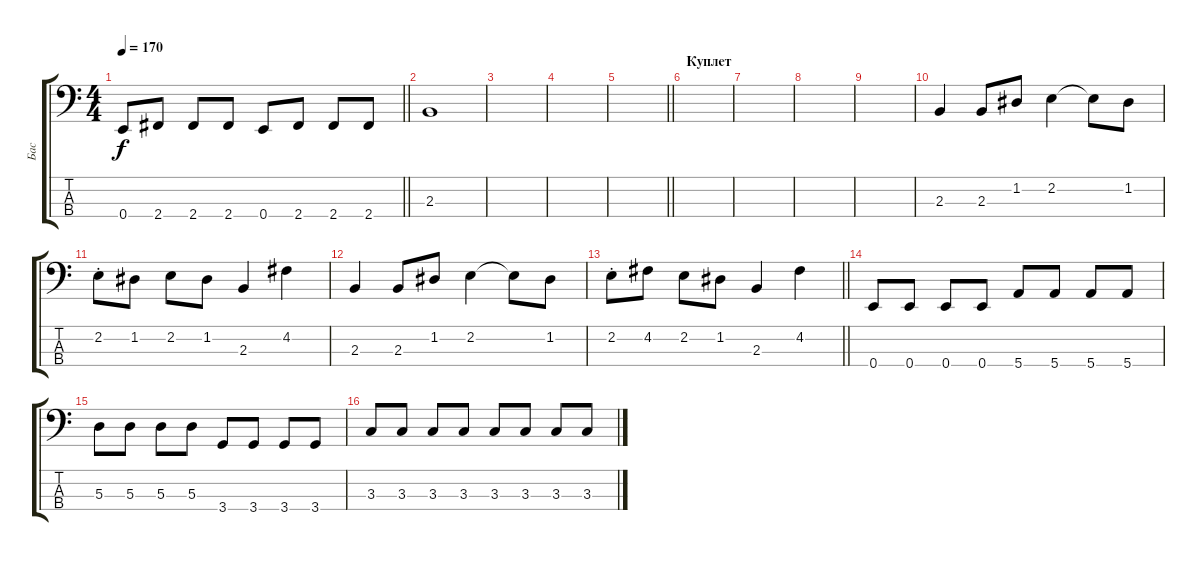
\track ("Бас" "Бас") {instrument electricbassfinger}
\staff {score tabs}
\tuning (G2 D2 A1 E1) {hide}
\ts (4 4)
\tempo 170
\clef f4
\barLineRight lightlight
\ks c
0.4.8{dy f} 2.4.8 2.4.8 2.4.8 0.4.8 2.4.8 2.4.8 2.4.8 |
\section ("" " ")
2.3.1 |
|
|
\barLineRight lightlight
|
\section ("" "Куплет")
|
|
|
|
2.3.4 2.3.8 1.2.8 2.2.4 2.2{t}.8 1.2.8 |
2.2{st}.8 1.2.8 2.2.8 1.2.8 2.3.4 4.2.4 |
2.3.4 2.3.8 1.2.8 2.2.4 2.2{t}.8 1.2.8 |
\barLineRight lightlight
2.2{st}.8 4.2.8 2.2.8 1.2.8 2.3.4 4.2.4 |
\section ("" " ")
0.4.8 0.4.8 0.4.8 0.4.8 5.4.8 5.4.8 5.4.8 5.4.8 |
5.3.8 5.3.8 5.3.8 5.3.8 3.4.8 3.4.8 3.4.8 3.4.8 |
3.3.8 3.3.8 3.3.8 3.3.8 3.3.8 3.3.8 3.3.8 3.3.8
